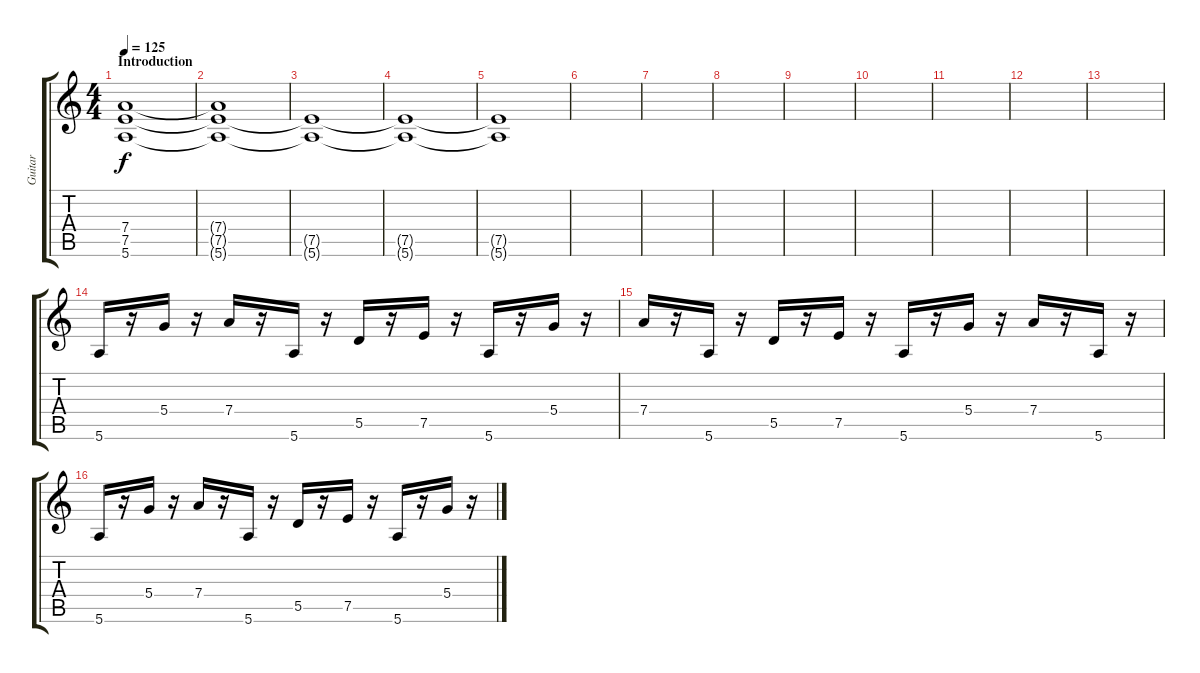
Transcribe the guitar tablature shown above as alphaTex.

\track ("Guitar" "Guitar") {instrument overdrivenguitar}
\staff {score tabs}
\tuning (E4 B3 G3 D3 A2 E2) {hide}
\ts (4 4)
\section ("" "Introduction")
\tempo 125
\clef g2
\ks c
(7.4 7.5 5.6).1{dy f instrument overdrivenguitar} |
(7.4{t} 7.5{t} 5.6{t}).1{volume 6} |
(7.5{t} 5.6{t}).1 |
(7.5{t} 5.6{t}).1{volume 0} |
(7.5{t} 5.6{t}).1 |
|
|
|
|
|
|
|
|
5.6.16{volume 12} r.16 5.4.16 r.16 7.4.16 r.16 5.6.16 r.16 5.5.16 r.16 7.5.16 r.16 5.6.16 r.16 5.4.16 r.16 |
7.4.16 r.16 5.6.16 r.16 5.5.16 r.16 7.5.16 r.16 5.6.16 r.16 5.4.16 r.16 7.4.16 r.16 5.6.16 r.16 |
5.6.16 r.16 5.4.16 r.16 7.4.16 r.16 5.6.16 r.16 5.5.16 r.16 7.5.16 r.16 5.6.16 r.16 5.4.16 r.16
